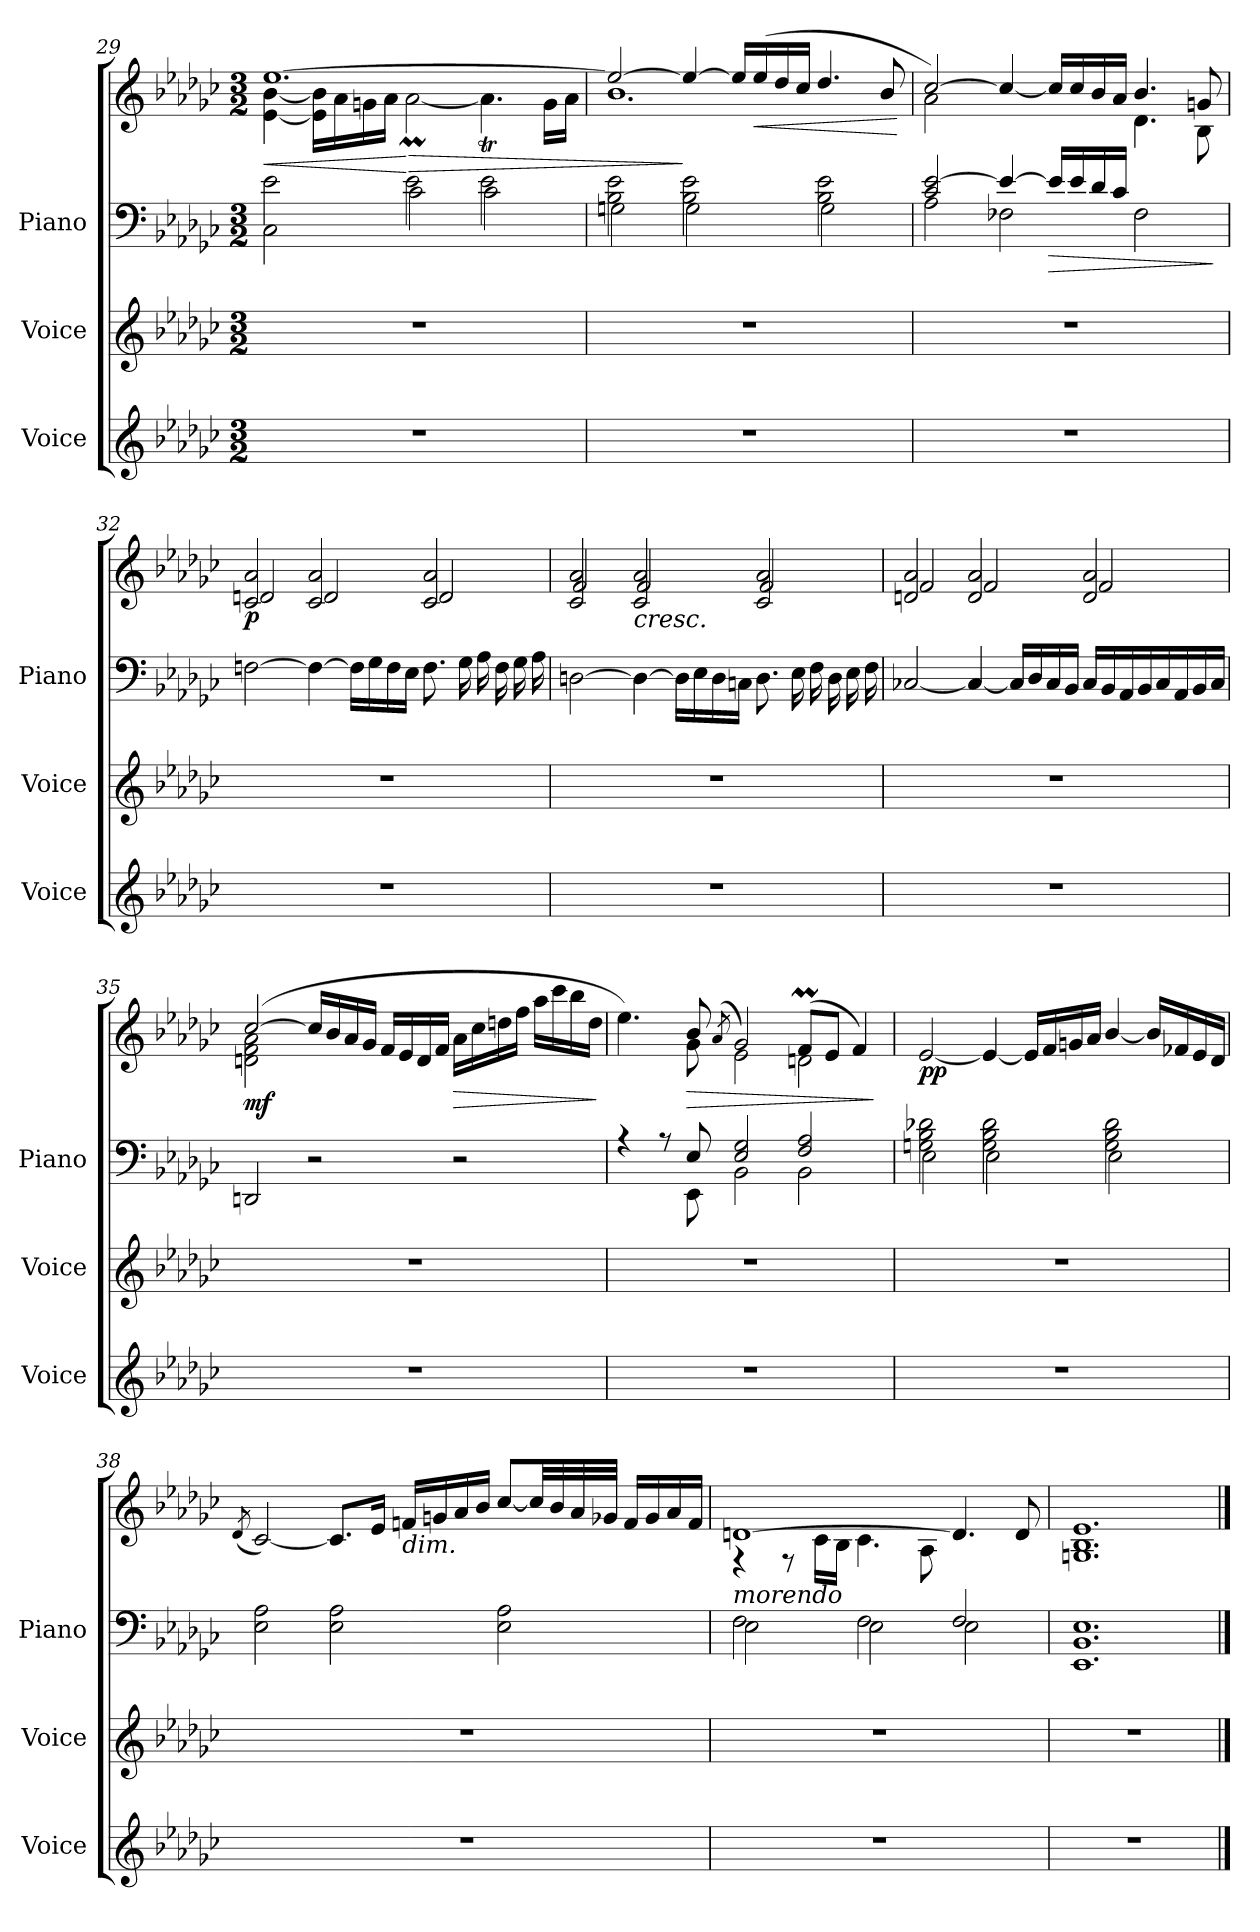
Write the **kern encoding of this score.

**kern	**kern	**kern	**kern	**dynam
*part3	*part2	*part1	*part1	*part1
*staff4	*staff3	*staff2	*staff1	*staff1/2
*I"Voice	*I"Voice	*I"Piano	*	*
*I'Voice	*I'Voice	*I'Piano	*	*
*clefG2	*clefG2	*clefF4	*clefG2	*
*k[b-e-a-d-g-c-]	*k[b-e-a-d-g-c-]	*k[b-e-a-d-g-c-]	*k[b-e-a-d-g-c-]	*
*M3/2	*M3/2	*M3/2	*M3/2	*
=29	=29	=29	=29	=29
*	*	*^	*	*
!	!	!	!	!	!LO:HP:b
*	*	*	*	*^	*
1.r	1.r	2e-\	2C-\	[1.ee-	[4e-\ [4b-\	<
.	.	.	.	.	16e-\] 16b-\]LL	.
.	.	.	.	.	16a-\	.
.	.	.	.	.	16gn\	.
.	.	.	.	.	16a-\JJ	.
!	!	!	!	!	!	!LO:HP:n=1:b
.	.	2e-\	2c-\	.	[<2a-M\	[ >
.	.	2e-\	2c-\	.	4.a-T\]	.
.	.	.	.	.	16g\LL	.
.	.	.	.	.	16a-\JJ	.
!!LO:PB:g=z	!!
=30	=30	=30	=30	=30	=30	=30
1.r	1.r	2B-\ 2e-\	2Gn\	2ee-/_	1.b-	.
.	.	2B-\ 2e-\	2G\	4ee-/_	.	]
.	.	.	.	16ee-/LL]	.	.
!	!	!	!	!	!	!LO:HP:b
.	.	.	.	(16ee-/	.	<
.	.	.	.	16dd-/	.	.
.	.	.	.	16cc-/JJ	.	.
.	.	2B-\ 2e-\	2G\	4.dd-/	.	.
.	.	.	.	8b-/	.	.
*	*	*v	*v	*	*	*
*	*	*	*v	*v	*
.	.	.	.	[
=31	=31	=31	=31	=31
*	*	*^	*^	*
*	*	*	*	*	*^	*
1.r	1.r	2c-/ [>2e-/	2A-\	[>2cc-/)	2a-\	1ryy	.
.	.	4e-/_	2F-X\	4cc-/_	1ryy	.	.
!	!	!	!	!	!	!	!LO:HP:b=2
.	.	16e-/LL]	.	16cc-/LL]	.	.	>
.	.	16e-/	.	16cc-/	.	.	.
.	.	16d-/	.	16b-/	.	.	.
.	.	16c-/JJ	.	16a-/JJ	.	.	.
.	.	2ryy	2F-\	4.b-/	.	4.d-\	.
.	.	.	.	8gn/	.	8B-\	.
*	*	*v	*v	*	*	*	*
*	*	*	*v	*v	*v	*
.	.	.	.	]
=32	=32	=32	=32	=32
*	*	*	*^	*
!	!	!	!	!	!LO:DY:b
1.r	1.r	[>2Fn\	2c-/ 2a-/	2dn/	p
.	.	4F\_	2c-/ 2a-/	2d/	.
.	.	16F\LL]	.	.	.
.	.	16G-\	.	.	.
.	.	16F\	.	.	.
.	.	16E-\JJ	.	.	.
.	.	8.F\L	2c-/ 2a-/	2d/	.
.	.	16G-\L	.	.	.
.	.	16A-\L	.	.	.
.	.	16F\	.	.	.
.	.	16G-\	.	.	.
.	.	16A-\JJ	.	.	.
!!LO:LB:g=z	!!
=33	=33	=33	=33	=33	=33
1.r	1.r	[>2Dn\	2c-/ 2a-/	2f/	.
!	!	!	!LO:TX:b:i:t=cresc.	!	!
.	.	4D\_	2c-/ 2a-/	2f/	.
.	.	16D\LL]	.	.	.
.	.	16E-\	.	.	.
.	.	16D\	.	.	.
.	.	16Cn\JJ	.	.	.
.	.	8.D\L	2c-/ 2a-/	2f/	.
.	.	16E-\L	.	.	.
.	.	16F\L	.	.	.
.	.	16D\	.	.	.
.	.	16E-\	.	.	.
.	.	16F\JJ	.	.	.
=34	=34	=34	=34	=34	=34
1.r	1.r	[<2C-X/	2dn/ 2a-/	2f/	.
.	.	4C-/_	2d/ 2a-/	2f/	.
.	.	16C-/LL]	.	.	.
.	.	16D-/	.	.	.
.	.	16C-/	.	.	.
.	.	16BB-/JJ	.	.	.
.	.	16C-/LL	2d/ 2a-/	2f/	.
.	.	16BB-/	.	.	.
.	.	16AA-/	.	.	.
.	.	16BB-/	.	.	.
.	.	16C-/	.	.	.
.	.	16AA-/	.	.	.
.	.	16BB-/	.	.	.
.	.	16C-/JJ	.	.	.
!!LO:LB:g=z	!!
=35	=35	=35	=35	=35	=35
!	!	!	!	!	!LO:DY:b
1.r	1.r	2DDn/	([>2cc-/	2dn\ 2f\ 2a-\	mf
.	.	2r	16cc-/LL]	1ryy	.
.	.	.	16b-/	.	.
.	.	.	16a-/	.	.
.	.	.	16g-/JJ	.	.
.	.	.	16f/LL	.	.
.	.	.	16e-/	.	.
.	.	.	16d/	.	.
.	.	.	16f/JJ	.	.
!	!	!	!	!	!LO:HP:b
.	.	2r	16a-\LL	.	>
.	.	.	16cc-\	.	.
.	.	.	16ddn\	.	.
.	.	.	16ff\JJ	.	.
.	.	.	16aa-\LL	.	.
.	.	.	16ccc-\	.	.
.	.	.	16bb-\	.	.
.	.	.	16dd\JJ	.	.
*	*	*	*v	*v	*
.	.	.	.	]
=36	=36	=36	=36	=36
*	*	*^	*^	*
1.r	1.r	4rA	4.ryy	4.ee-\)	4.ryy	.
.	.	8rA	.	.	.	.
!	!	!	!	!	!	!LO:HP:b
.	.	8E-/	8EE-\	8b-/	8g-\	>
.	.	.	.	(>8qa-/	.	.
.	.	2E-/ 2G-/	2BB-\	2g-/)	2e-\	.
.	.	2F/ 2A-/	2BB-\	(>8fm/L	2dn\	.
.	.	.	.	8e-/J	.	.
.	.	.	.	4f/)	.	.
*	*	*v	*v	*	*	*
*	*	*	*v	*v	*
.	.	.	.	]
!!LO:LB:g=z
=37	=37	=37	=37	=37
*	*	*^	*	*
!	!	!	!	!	!LO:DY:b
1.r	1.r	2Gn\ 2B-\ 2d-X\	2E-\	[<2e-/	pp
.	.	2G\ 2B-\ 2d-\	2E-\	4e-/_	.
.	.	.	.	16e-/LL]	.
.	.	.	.	16f/	.
.	.	.	.	16gn/	.
.	.	.	.	16a-/JJ	.
.	.	2G\ 2B-\ 2d-\	2E-\	[>4b-/	.
.	.	.	.	16b-/LL]	.
.	.	.	.	16f-X/	.
.	.	.	.	16e-/	.
.	.	.	.	16d-/JJ	.
*	*	*v	*v	*	*
=38	=38	=38	=38	=38
.	.	.	(8qd-/	.
1.r	1.r	2E-\ 2A-\	[<2c-/)	.
.	.	2E-\ 2A-\	8.c-/L]	.
.	.	.	16e-/Jk	.
!	!	!	!LO:TX:b:i:t=dim.	!
.	.	.	16fn/LL	.
.	.	.	16gn/	.
.	.	.	16a-/	.
.	.	.	16b-/JJ	.
.	.	2E-\ 2A-\	[<8cc-/L	.
.	.	.	32cc-/LL]	.
.	.	.	32b-/	.
.	.	.	32a-/	.
.	.	.	32g-X/JJJ	.
.	.	.	16f/LL	.
.	.	.	16g-/	.
.	.	.	16a-/	.
.	.	.	16f/JJ	.
!!LO:LB:g=z
=39	=39	=39	=39	=39
*	*	*^	*^	*
!	!	!	!	!LO:TX:b:i:t=morendo	!	!
1.r	1.r	2F\	2E-\	[1dn	4rF	.
.	.	.	.	.	8rF	.
.	.	.	.	.	16c-\LL	.
.	.	.	.	.	16B-\JJ	.
.	.	2F\	2E-\	.	4.c-\	.
.	.	.	.	.	8A-\	.
.	.	2F/	2E-\	4.d/]	2ryy	.
.	.	.	.	8d/	.	.
*	*	*v	*v	*	*	*
*	*	*	*v	*v	*
=40	=40	=40	=40	=40
1.r	1.r	1.EE- 1.BB- 1.E-	1.Gn 1.B- 1.e-	.
==	==	==	==	==
*-	*-	*-	*-	*-
